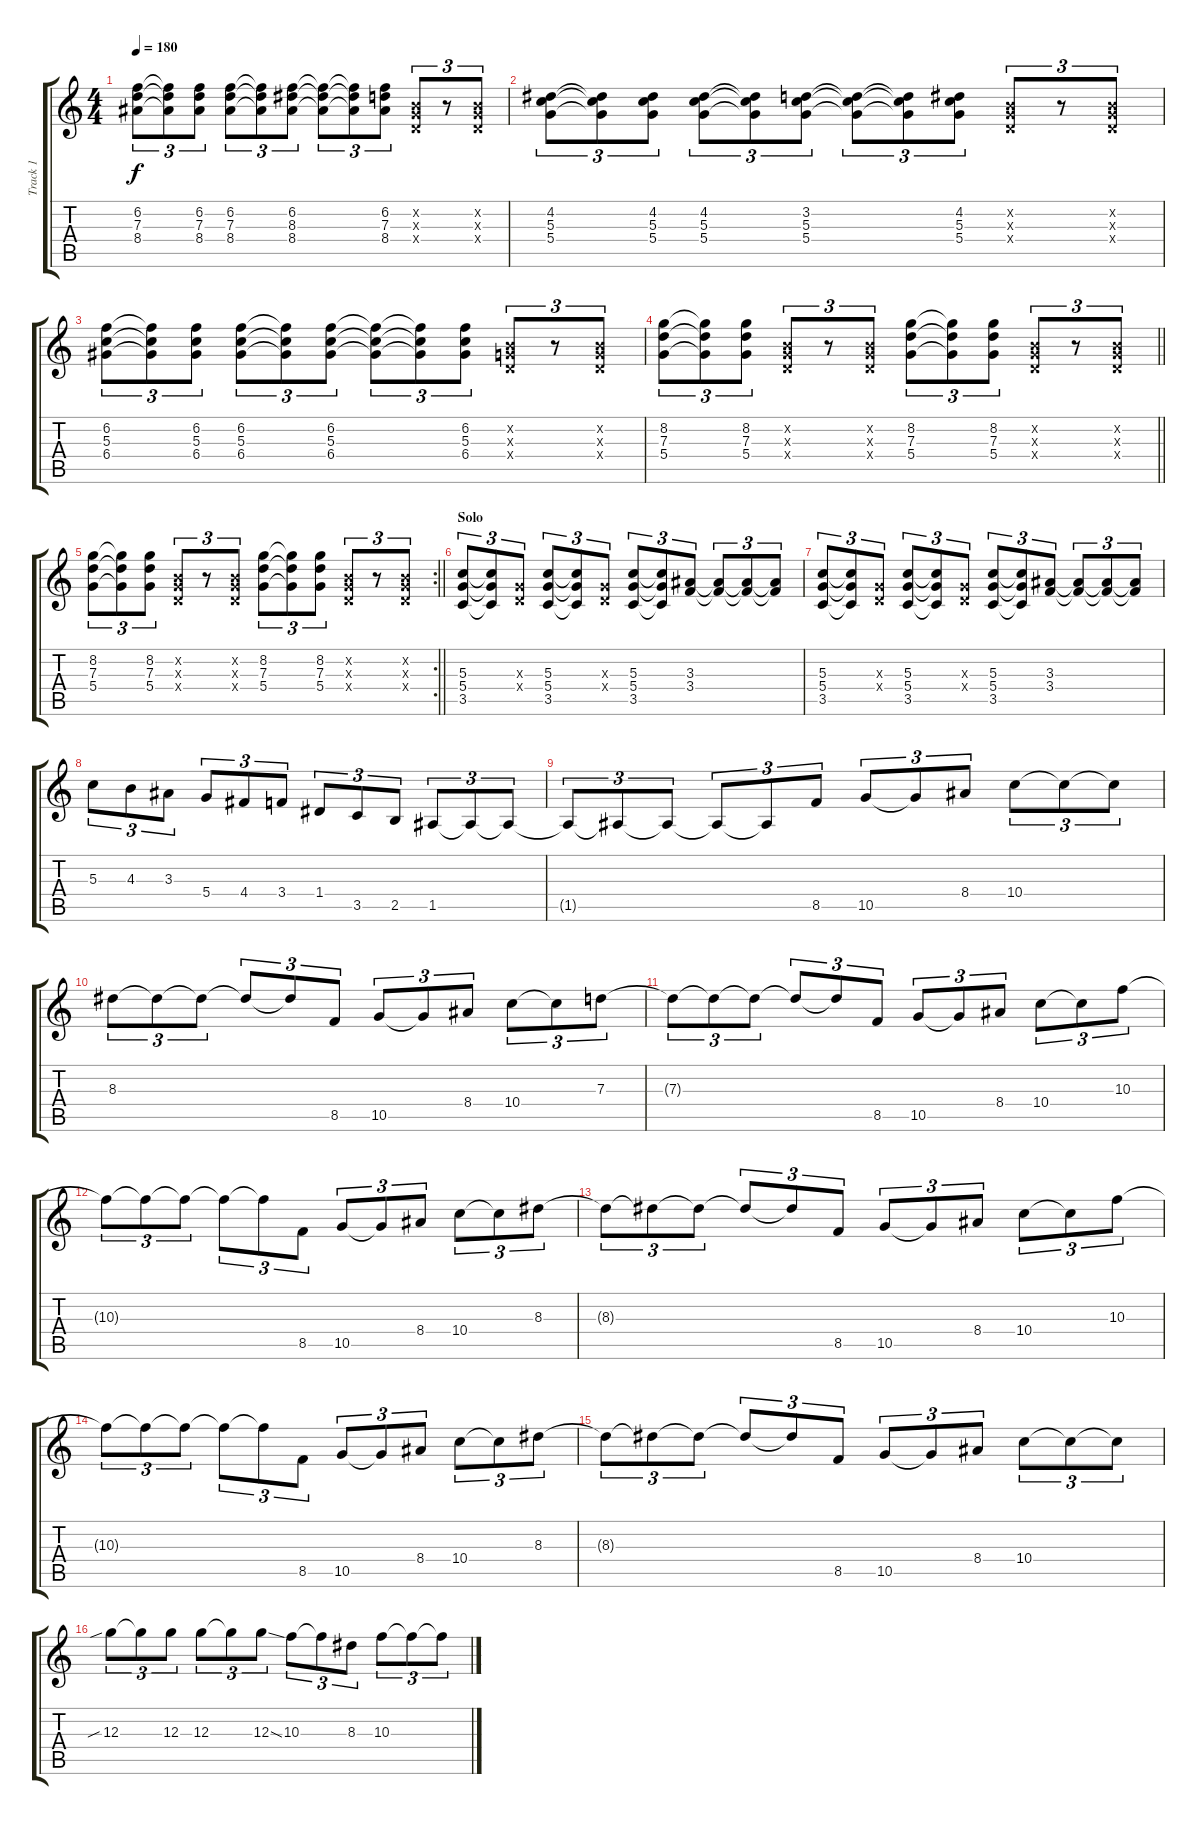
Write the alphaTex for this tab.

\track ("Track 1" "Track 1") {instrument acousticguitarsteel}
\staff {score tabs}
\tuning (E4 B3 G3 D3 A2 E2) {hide}
\ts (4 4)
\tempo 180
\clef g2
\ks c
(6.2 7.3 8.4).8{tu (3 2) dy f} (6.2{t} 7.3{t} 8.4{t}).8{tu (3 2)} (6.2 7.3 8.4).8{tu (3 2)} (6.2 7.3 8.4).8{tu (3 2)} (6.2{t} 7.3{t} 8.4{t}).8{tu (3 2)} (6.2 8.3 8.4).8{tu (3 2)} (6.2{t} 8.3{t} 8.4{t}).8{tu (3 2)} (6.2{t} 8.3{t} 8.4{t}).8{tu (3 2)} (6.2 7.3 8.4).8{tu (3 2)} (0.2{x} 0.3{x} 0.4{x}).8{tu (3 2)} r.8{tu (3 2)} (0.2{x} 0.3{x} 0.4{x}).8{tu (3 2)} |
(4.2 5.3 5.4).8{tu (3 2)} (4.2{t} 5.3{t} 5.4{t}).8{tu (3 2)} (4.2 5.3 5.4).8{tu (3 2)} (4.2 5.3 5.4).8{tu (3 2)} (4.2{t} 5.3{t} 5.4{t}).8{tu (3 2)} (3.2 5.3 5.4).8{tu (3 2)} (3.2{t} 5.3{t} 5.4{t}).8{tu (3 2)} (3.2{t} 5.3{t} 5.4{t}).8{tu (3 2)} (4.2 5.3 5.4).8{tu (3 2)} (0.2{x} 0.3{x} 0.4{x}).8{tu (3 2)} r.8{tu (3 2)} (0.2{x} 0.3{x} 0.4{x}).8{tu (3 2)} |
(6.2 5.3 6.4).8{tu (3 2)} (6.2{t} 5.3{t} 6.4{t}).8{tu (3 2)} (6.2 5.3 6.4).8{tu (3 2)} (6.2 5.3 6.4).8{tu (3 2)} (6.2{t} 5.3{t} 6.4{t}).8{tu (3 2)} (6.2 5.3 6.4).8{tu (3 2)} (6.2{t} 5.3{t} 6.4{t}).8{tu (3 2)} (6.2{t} 5.3{t} 6.4{t}).8{tu (3 2)} (6.2 5.3 6.4).8{tu (3 2)} (0.2{x} 0.3{x} 0.4{x}).8{tu (3 2)} r.8{tu (3 2)} (0.2{x} 0.3{x} 0.4{x}).8{tu (3 2)} |
\barLineRight lightlight
(8.2 7.3 5.4).8{tu (3 2)} (8.2{t} 7.3{t} 5.4{t}).8{tu (3 2)} (8.2 7.3 5.4).8{tu (3 2)} (0.2{x} 0.3{x} 0.4{x}).8{tu (3 2)} r.8{tu (3 2)} (0.2{x} 0.3{x} 0.4{x}).8{tu (3 2)} (8.2 7.3 5.4).8{tu (3 2)} (8.2{t} 7.3{t} 5.4{t}).8{tu (3 2)} (8.2 7.3 5.4).8{tu (3 2)} (0.2{x} 0.3{x} 0.4{x}).8{tu (3 2)} r.8{tu (3 2)} (0.2{x} 0.3{x} 0.4{x}).8{tu (3 2)} |
\rc 2
\barLineRight lightlight
(8.2 7.3 5.4).8{tu (3 2)} (8.2{t} 7.3{t} 5.4{t}).8{tu (3 2)} (8.2 7.3 5.4).8{tu (3 2)} (0.2{x} 0.3{x} 0.4{x}).8{tu (3 2)} r.8{tu (3 2)} (0.2{x} 0.3{x} 0.4{x}).8{tu (3 2)} (8.2 7.3 5.4).8{tu (3 2)} (8.2{t} 7.3{t} 5.4{t}).8{tu (3 2)} (8.2 7.3 5.4).8{tu (3 2)} (0.2{x} 0.3{x} 0.4{x}).8{tu (3 2)} r.8{tu (3 2)} (0.2{x} 0.3{x} 0.4{x}).8{tu (3 2)} |
\section ("" "Solo")
(5.3 5.4 3.5).8{tu (3 2)} (5.3{t} 5.4{t} 3.5{t}).8{tu (3 2)} (0.3{x} 0.4{x}).8{tu (3 2)} (5.3 5.4 3.5).8{tu (3 2)} (5.3{t} 5.4{t} 3.5{t}).8{tu (3 2)} (0.3{x} 0.4{x}).8{tu (3 2)} (5.3 5.4 3.5).8{tu (3 2)} (5.3{t} 5.4{t} 3.5{t}).8{tu (3 2)} (3.3 3.4).8{tu (3 2)} (3.3{t} 3.4{t}).8{tu (3 2)} (3.3{t} 3.4{t}).8{tu (3 2)} (3.3{t} 3.4{t}).8{tu (3 2)} |
(5.3 5.4 3.5).8{tu (3 2)} (5.3{t} 5.4{t} 3.5{t}).8{tu (3 2)} (0.3{x} 0.4{x}).8{tu (3 2)} (5.3 5.4 3.5).8{tu (3 2)} (5.3{t} 5.4{t} 3.5{t}).8{tu (3 2)} (0.3{x} 0.4{x}).8{tu (3 2)} (5.3 5.4 3.5).8{tu (3 2)} (5.3{t} 5.4{t} 3.5{t}).8{tu (3 2)} (3.3 3.4).8{tu (3 2)} (3.3{t} 3.4{t}).8{tu (3 2)} (3.3{t} 3.4{t}).8{tu (3 2)} (3.3{t} 3.4{t}).8{tu (3 2)} |
5.3.8{tu (3 2)} 4.3.8{tu (3 2)} 3.3.8{tu (3 2)} 5.4.8{tu (3 2)} 4.4.8{tu (3 2)} 3.4.8{tu (3 2)} 1.4.8{tu (3 2)} 3.5.8{tu (3 2)} 2.5.8{tu (3 2)} 1.5.8{tu (3 2)} 1.5{t}.8{tu (3 2)} 1.5{t}.8{tu (3 2)} |
1.5{t}.8{tu (3 2)} 1.5{t}.8{tu (3 2)} 1.5{t}.8{tu (3 2)} 1.5{t}.8{tu (3 2)} 1.5{t}.8{tu (3 2)} 8.5.8{tu (3 2)} 10.5.8{tu (3 2)} 10.5{t}.8{tu (3 2)} 8.4.8{tu (3 2)} 10.4.8{tu (3 2)} 10.4{t}.8{tu (3 2)} 10.4{t}.8{tu (3 2)} |
8.3.8{tu (3 2)} 8.3{t}.8{tu (3 2)} 8.3{t}.8{tu (3 2)} 8.3{t}.8{tu (3 2)} 8.3{t}.8{tu (3 2)} 8.5.8{tu (3 2)} 10.5.8{tu (3 2)} 10.5{t}.8{tu (3 2)} 8.4.8{tu (3 2)} 10.4.8{tu (3 2)} 10.4{t}.8{tu (3 2)} 7.3.8{tu (3 2)} |
7.3{t}.8{tu (3 2)} 7.3{t}.8{tu (3 2)} 7.3{t}.8{tu (3 2)} 7.3{t}.8{tu (3 2)} 7.3{t}.8{tu (3 2)} 8.5.8{tu (3 2)} 10.5.8{tu (3 2)} 10.5{t}.8{tu (3 2)} 8.4.8{tu (3 2)} 10.4.8{tu (3 2)} 10.4{t}.8{tu (3 2)} 10.3.8{tu (3 2)} |
10.3{t}.8{tu (3 2)} 10.3{t}.8{tu (3 2)} 10.3{t}.8{tu (3 2)} 10.3{t}.8{tu (3 2)} 10.3{t}.8{tu (3 2)} 8.5.8{tu (3 2)} 10.5.8{tu (3 2)} 10.5{t}.8{tu (3 2)} 8.4.8{tu (3 2)} 10.4.8{tu (3 2)} 10.4{t}.8{tu (3 2)} 8.3.8{tu (3 2)} |
8.3{t}.8{tu (3 2)} 8.3{t}.8{tu (3 2)} 8.3{t}.8{tu (3 2)} 8.3{t}.8{tu (3 2)} 8.3{t}.8{tu (3 2)} 8.5.8{tu (3 2)} 10.5.8{tu (3 2)} 10.5{t}.8{tu (3 2)} 8.4.8{tu (3 2)} 10.4.8{tu (3 2)} 10.4{t}.8{tu (3 2)} 10.3.8{tu (3 2)} |
10.3{t}.8{tu (3 2)} 10.3{t}.8{tu (3 2)} 10.3{t}.8{tu (3 2)} 10.3{t}.8{tu (3 2)} 10.3{t}.8{tu (3 2)} 8.5.8{tu (3 2)} 10.5.8{tu (3 2)} 10.5{t}.8{tu (3 2)} 8.4.8{tu (3 2)} 10.4.8{tu (3 2)} 10.4{t}.8{tu (3 2)} 8.3.8{tu (3 2)} |
8.3{t}.8{tu (3 2)} 8.3{t}.8{tu (3 2)} 8.3{t}.8{tu (3 2)} 8.3{t}.8{tu (3 2)} 8.3{t}.8{tu (3 2)} 8.5.8{tu (3 2)} 10.5.8{tu (3 2)} 10.5{t}.8{tu (3 2)} 8.4.8{tu (3 2)} 10.4.8{tu (3 2)} 10.4{t}.8{tu (3 2)} 10.4{t}.8{tu (3 2)} |
12.3{sib}.8{tu (3 2)} 12.3{t}.8{tu (3 2)} 12.3.8{tu (3 2)} 12.3.8{tu (3 2)} 12.3{t}.8{tu (3 2)} 12.3{ss}.8{tu (3 2)} 10.3.8{tu (3 2)} 10.3{t}.8{tu (3 2)} 8.3.8{tu (3 2)} 10.3.8{tu (3 2)} 10.3{t}.8{tu (3 2)} 10.3{t}.8{tu (3 2)}
